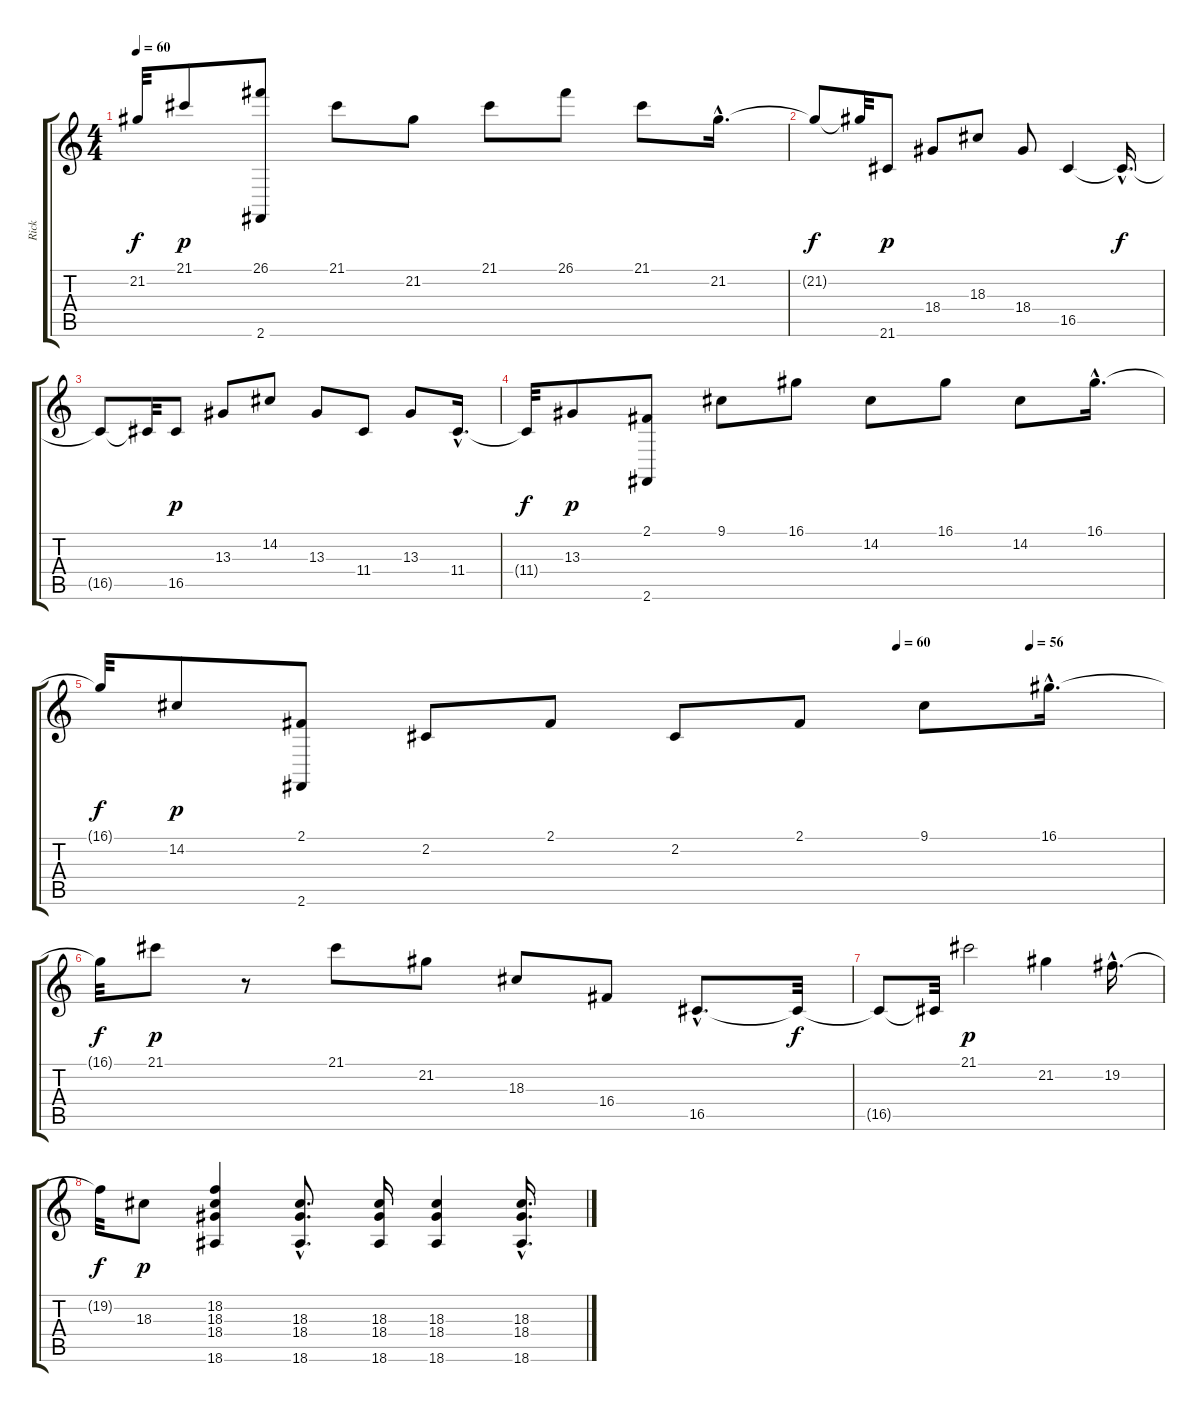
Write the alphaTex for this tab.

\track ("Rick" "Rick") {instrument acousticgrandpiano}
\staff {score tabs}
\tuning (E4 B3 G3 D3 A2 E2) {hide}
\ts (4 4)
\tempo 60
\clef g2
\ks c
21.2{t}.32{dy f} 21.1.8{dy p} (26.1 2.6).8 21.1.8 21.2.8 21.1.8 26.1.8 21.1.8 21.2{hac}.16{d} |
21.2{t}.8{dy f} 21.2{t}.32 21.6.8{dy p} 18.4.8 18.3.8 18.4.8 16.5.4 16.5{hac t}.16{d dy f} |
16.5{t}.8 16.5{t}.32 16.5.8{dy p} 13.3.8 14.2.8 13.3.8 11.4.8 13.3.8 11.4{hac}.16{d} |
11.4{t}.32{dy f} 13.3.8{dy p} (2.1 2.6).8 9.1.8 16.1.8 14.2.8 16.1.8 14.2.8 16.1{hac}.16{d} |
\tempo (60 0.75)
\tempo (56 0.875)
16.1{t}.32{dy f} 14.2.8{dy p} (2.1 2.6).8 2.2.8 2.1.8 2.2.8 2.1.8 9.1.8 16.1{hac}.16{d} |
16.1{t}.32{dy f} 21.1.8{dy p} r.8 21.1.8 21.2.8 18.3.8 16.4.8 16.5{hac}.8{d} 16.5{t}.32{dy f} |
16.5{t}.8 16.5{t}.32 21.1.2{dy p} 21.2.4 19.2{hac}.16{d} |
19.2{t}.32{dy f} 18.3.8{dy p} (18.2 18.3 18.4 18.6).4 (18.3{hac} 18.4{hac} 18.6{hac}).8{d} (18.3 18.4 18.6).16 (18.3 18.4 18.6).4 (18.3{hac} 18.4{hac} 18.6{hac}).16{d}
